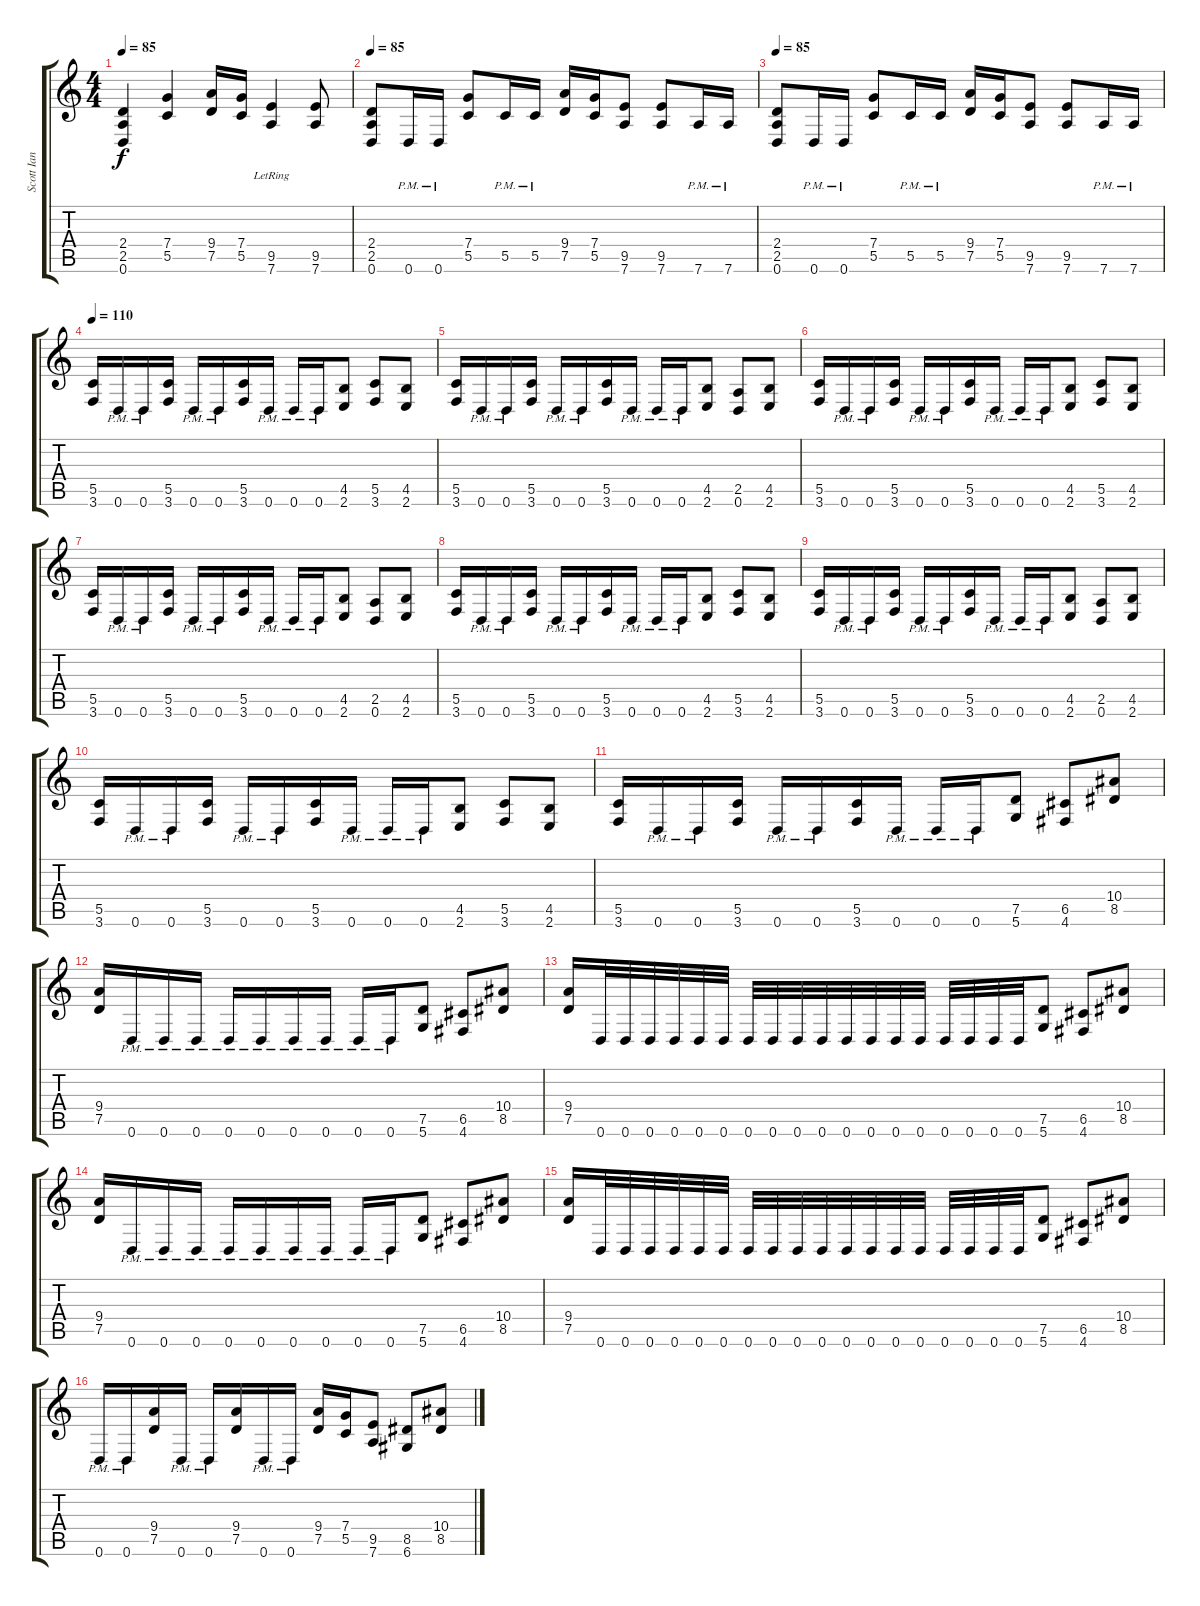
\track ("Scott Ian" "Scott Ian") {instrument distortionguitar}
\staff {score tabs}
\tuning (D4 A3 F3 C3 G2 D2) {hide}
\ts (4 4)
\tempo 85
\clef g2
\ks c
(2.4 2.5 0.6).4{dy f} (7.4 5.5).4 (9.4 7.5).16 (7.4 5.5).16 (9.5 7.6{lr}).4 (9.5 7.6).8 |
\tempo 92
\tempo 85
(2.4 2.5 0.6).8 0.6{pm}.16 0.6{pm}.16 (7.4 5.5).8 5.5{pm}.16 5.5{pm}.16 (9.4 7.5).16 (7.4 5.5).16 (9.5 7.6).8 (9.5 7.6).8 7.6{pm}.16 7.6{pm}.16 |
\tempo 98
\tempo 85
(2.4 2.5 0.6).8 0.6{pm}.16 0.6{pm}.16 (7.4 5.5).8 5.5{pm}.16 5.5{pm}.16 (9.4 7.5).16 (7.4 5.5).16 (9.5 7.6).8 (9.5 7.6).8 7.6{pm}.16 7.6{pm}.16 |
\tempo 110
(5.5 3.6).16 0.6{pm}.16 0.6{pm}.16 (5.5 3.6).16 0.6{pm}.16 0.6{pm}.16 (5.5 3.6).16 0.6{pm}.16 0.6{pm}.16 0.6{pm}.16 (4.5 2.6).8 (5.5 3.6).8 (4.5 2.6).8 |
(5.5 3.6).16 0.6{pm}.16 0.6{pm}.16 (5.5 3.6).16 0.6{pm}.16 0.6{pm}.16 (5.5 3.6).16 0.6{pm}.16 0.6{pm}.16 0.6{pm}.16 (4.5 2.6).8 (2.5 0.6).8 (4.5 2.6).8 |
(5.5 3.6).16 0.6{pm}.16 0.6{pm}.16 (5.5 3.6).16 0.6{pm}.16 0.6{pm}.16 (5.5 3.6).16 0.6{pm}.16 0.6{pm}.16 0.6{pm}.16 (4.5 2.6).8 (5.5 3.6).8 (4.5 2.6).8 |
(5.5 3.6).16 0.6{pm}.16 0.6{pm}.16 (5.5 3.6).16 0.6{pm}.16 0.6{pm}.16 (5.5 3.6).16 0.6{pm}.16 0.6{pm}.16 0.6{pm}.16 (4.5 2.6).8 (2.5 0.6).8 (4.5 2.6).8 |
(5.5 3.6).16 0.6{pm}.16 0.6{pm}.16 (5.5 3.6).16 0.6{pm}.16 0.6{pm}.16 (5.5 3.6).16 0.6{pm}.16 0.6{pm}.16 0.6{pm}.16 (4.5 2.6).8 (5.5 3.6).8 (4.5 2.6).8 |
(5.5 3.6).16 0.6{pm}.16 0.6{pm}.16 (5.5 3.6).16 0.6{pm}.16 0.6{pm}.16 (5.5 3.6).16 0.6{pm}.16 0.6{pm}.16 0.6{pm}.16 (4.5 2.6).8 (2.5 0.6).8 (4.5 2.6).8 |
(5.5 3.6).16 0.6{pm}.16 0.6{pm}.16 (5.5 3.6).16 0.6{pm}.16 0.6{pm}.16 (5.5 3.6).16 0.6{pm}.16 0.6{pm}.16 0.6{pm}.16 (4.5 2.6).8 (5.5 3.6).8 (4.5 2.6).8 |
(5.5 3.6).16 0.6{pm}.16 0.6{pm}.16 (5.5 3.6).16 0.6{pm}.16 0.6{pm}.16 (5.5 3.6).16 0.6{pm}.16 0.6{pm}.16 0.6{pm}.16 (7.5 5.6).8 (6.5 4.6).8 (10.4 8.5).8 |
(9.4 7.5).16 0.6{pm}.16 0.6{pm}.16 0.6{pm}.16 0.6{pm}.16 0.6{pm}.16 0.6{pm}.16 0.6{pm}.16 0.6{pm}.16 0.6{pm}.16 (7.5 5.6).8 (6.5 4.6).8 (10.4 8.5).8 |
(9.4 7.5).16 0.6.32 0.6.32 0.6.32 0.6.32 0.6.32 0.6.32 0.6.32 0.6.32 0.6.32 0.6.32 0.6.32 0.6.32 0.6.32 0.6.32 0.6.32 0.6.32 0.6.32 0.6.32 (7.5 5.6).8 (6.5 4.6).8 (10.4 8.5).8 |
(9.4 7.5).16 0.6{pm}.16 0.6{pm}.16 0.6{pm}.16 0.6{pm}.16 0.6{pm}.16 0.6{pm}.16 0.6{pm}.16 0.6{pm}.16 0.6{pm}.16 (7.5 5.6).8 (6.5 4.6).8 (10.4 8.5).8 |
(9.4 7.5).16 0.6.32 0.6.32 0.6.32 0.6.32 0.6.32 0.6.32 0.6.32 0.6.32 0.6.32 0.6.32 0.6.32 0.6.32 0.6.32 0.6.32 0.6.32 0.6.32 0.6.32 0.6.32 (7.5 5.6).8 (6.5 4.6).8 (10.4 8.5).8 |
0.6{pm}.16 0.6{pm}.16 (9.4 7.5).16 0.6{pm}.16 0.6{pm}.16 (9.4 7.5).16 0.6{pm}.16 0.6{pm}.16 (9.4 7.5).16 (7.4 5.5).16 (9.5 7.6).8 (8.5 6.6).8 (10.4 8.5).8
